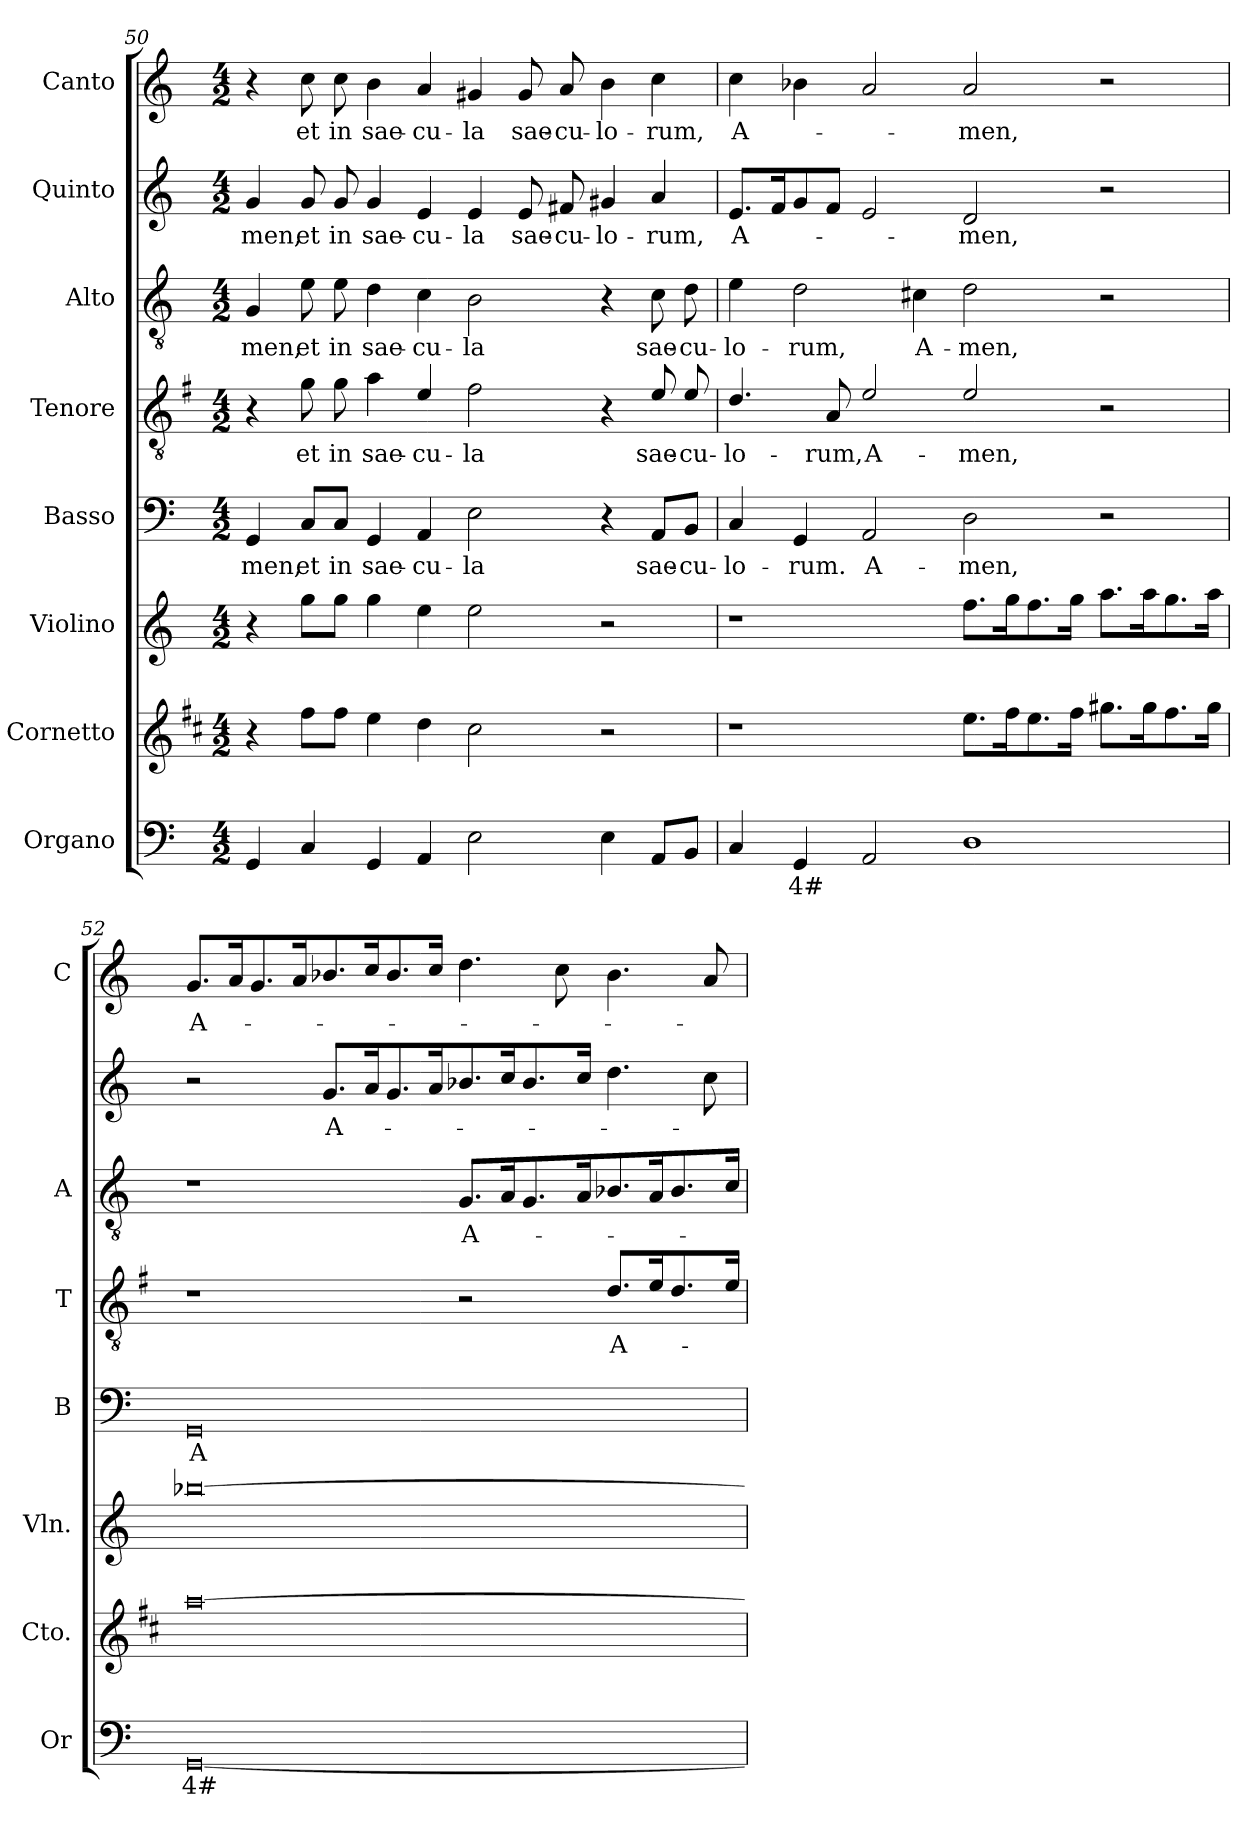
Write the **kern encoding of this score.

**kern	**text	**kern	**kern	**kern	**text	**kern	**text	**kern	**text	**kern	**text	**kern	**text
*part8	*part8	*part7	*part6	*part5	*part5	*part4	*part4	*part3	*part3	*part2	*part2	*part1	*part1
*staff8	*staff8	*staff7	*staff6	*staff5	*staff5	*staff4	*staff4	*staff3	*staff3	*staff2	*staff2	*staff1	*staff1
*I"Organo	*	*I"Cornetto	*I"Violino	*I"Basso	*	*I"Tenore	*	*I"Alto	*	*I"Quinto	*	*I"Canto	*
*I'Or	*	*I'Cto.	*I'Vln.	*I'B	*	*I'T	*	*I'A	*	*	*	*I'C	*
*clefF4	*	*clefG2	*clefG2	*clefF4	*	*clefGv2	*	*clefGv2	*	*clefG2	*	*clefG2	*
*	*	*ITrd1c2	*	*	*	*ITrd4c7	*	*	*	*	*	*	*
*k[]	*	*k[]	*k[]	*k[]	*	*k[]	*	*k[]	*	*k[]	*	*k[]	*
*C:	*	*C:	*C:	*C:	*	*C:	*	*C:	*	*C:	*	*C:	*
*M4/2	*	*M4/2	*M4/2	*M4/2	*	*M4/2	*	*M4/2	*	*M4/2	*	*M4/2	*
=50	=50	=50	=50	=50	=50	=50	=50	=50	=50	=50	=50	=50	=50
!	!	!	!	!	!LO:LY:b	!	!	!	!LO:LY:b	!	!LO:LY:b	!	!
4GG/	.	4r	4r	4GG/	-men,	4r	.	4G/	-men,	4g/	-men,	4r	.
!	!	!	!	!	!LO:LY:b	!	!LO:LY:b	!	!LO:LY:b	!	!LO:LY:b	!	!LO:LY:b
4C/	.	8ee\L	8gg\L	8C/L	et	8c\	et	8e\	et	8g/	et	8cc\	et
!	!	!	!	!	!LO:LY:b	!	!LO:LY:b	!	!LO:LY:b	!	!LO:LY:b	!	!LO:LY:b
.	.	8ee\J	8gg\J	8C/J	in	8c\	in	8e\	in	8g/	in	8cc\	in
!	!	!	!	!	!LO:LY:b	!	!LO:LY:b	!	!LO:LY:b	!	!LO:LY:b	!	!LO:LY:b
4GG/	.	4dd\	4gg\	4GG/	sae-	4d\	sae-	4d\	sae-	4g/	sae-	4b\	sae-
!	!	!	!	!	!LO:LY:b	!	!LO:LY:b	!	!LO:LY:b	!	!LO:LY:b	!	!LO:LY:b
4AA/	.	4cc\	4ee\	4AA/	-cu-	4A/	-cu-	4c\	-cu-	4e/	-cu-	4a/	-cu-
!	!	!	!	!	!LO:LY:b	!	!LO:LY:b	!	!LO:LY:b	!	!LO:LY:b	!	!LO:LY:b
2E\	.	2b\	2ee\	2E\	-la	2B\	-la	2B\	-la	4e/	-la	4g#X/	-la
!	!	!	!	!	!	!	!	!	!	!	!LO:LY:b	!	!LO:LY:b
.	.	.	.	.	.	.	.	.	.	8e/	sae-	8g#/	sae-
!	!	!	!	!	!	!	!	!	!	!	!LO:LY:b	!	!LO:LY:b
.	.	.	.	.	.	.	.	.	.	8f#X/	-cu-	8a/	-cu-
!	!	!	!	!	!	!	!	!	!	!	!LO:LY:b	!	!LO:LY:b
4E\	.	2r	2r	4r	.	4r	.	4r	.	4g#X/	-lo-	4b\	-lo-
!	!	!	!	!	!LO:LY:b	!	!LO:LY:b	!	!LO:LY:b	!	!LO:LY:b	!	!LO:LY:b
8AA/L	.	.	.	8AA/L	sae-	8A/	sae-	8c\	sae-	4a/	-rum,	4cc\	-rum,
!	!	!	!	!	!LO:LY:b	!	!LO:LY:b	!	!LO:LY:b	!	!	!	!
8BB/J	.	.	.	8BB/J	-cu-	8A/	-cu-	8d\	-cu-	.	.	.	.
=51	=51	=51	=51	=51	=51	=51	=51	=51	=51	=51	=51	=51	=51
!	!	!	!	!	!LO:LY:b	!	!LO:LY:b	!	!LO:LY:b	!	!LO:LY:b	!	!LO:LY:b
4C/	.	1r	1r	4C/	-lo-	4.G/	-lo-	4e\	-lo-	8.e/L	A-	4cc\	A-
.	.	.	.	.	.	.	.	.	.	16f/k	.	.	.
!	!LO:LY:b	!	!	!	!LO:LY:b	!	!	!	!LO:LY:b	!	!	!	!
4GG/	4#	.	.	4GG/	-rum.	.	.	2d\	-rum,	8g/	.	4b-X\	.
!	!	!	!	!	!	!	!LO:LY:b	!	!	!	!	!	!
.	.	.	.	.	.	8D/	-rum,	.	.	8f/J	.	.	.
!	!	!	!	!	!LO:LY:b	!	!LO:LY:b	!	!	!	!	!	!
2AA/	.	.	.	2AA/	A-	2A/	A-	.	.	2e/	.	2a/	.
!	!	!	!	!	!	!	!	!	!LO:LY:b	!	!	!	!
.	.	.	.	.	.	.	.	4c#X\	A-	.	.	.	.
!	!	!	!	!	!LO:LY:b	!	!LO:LY:b	!	!LO:LY:b	!	!LO:LY:b	!	!LO:LY:b
1D	.	8.dd\L	8.ff\L	2D\	-men,	2A/	-men,	2d\	-men,	2d/	-men,	2a/	-men,
.	.	16ee\k	16gg\k	.	.	.	.	.	.	.	.	.	.
.	.	8.dd\	8.ff\	.	.	.	.	.	.	.	.	.	.
.	.	16ee\Jk	16gg\Jk	.	.	.	.	.	.	.	.	.	.
.	.	8.ff#X\L	8.aa\L	2r	.	2r	.	2r	.	2r	.	2r	.
.	.	16ff#\k	16aa\k	.	.	.	.	.	.	.	.	.	.
.	.	8.ee\	8.gg\	.	.	.	.	.	.	.	.	.	.
.	.	16ff#\Jk	16aa\Jk	.	.	.	.	.	.	.	.	.	.
!!LO:PB:g=z
=52	=52	=52	=52	=52	=52	=52	=52	=52	=52	=52	=52	=52	=52
!	!LO:LY:b	!	!	!	!LO:LY:b	!	!	!	!	!	!	!	!LO:LY:b
[0GG	4#	[0gg	[0bb-X	0GG	A-	1r	.	1r	.	2r	.	8.g/L	A-
.	.	.	.	.	.	.	.	.	.	.	.	16a/k	.
.	.	.	.	.	.	.	.	.	.	.	.	8.g/	.
.	.	.	.	.	.	.	.	.	.	.	.	16a/k	.
!	!	!	!	!	!	!	!	!	!	!	!LO:LY:b	!	!
.	.	.	.	.	.	.	.	.	.	8.g/L	A-	8.b-X/	.
.	.	.	.	.	.	.	.	.	.	16a/k	.	16cc/k	.
.	.	.	.	.	.	.	.	.	.	8.g/	.	8.b-/	.
.	.	.	.	.	.	.	.	.	.	16a/k	.	16cc/Jk	.
!	!	!	!	!	!	!	!	!	!LO:LY:b	!	!	!	!
.	.	.	.	.	.	2r	.	8.G/L	A-	8.b-X/	.	4.dd\	.
.	.	.	.	.	.	.	.	16A/k	.	16cc/k	.	.	.
.	.	.	.	.	.	.	.	8.G/	.	8.b-/	.	.	.
.	.	.	.	.	.	.	.	.	.	.	.	8cc\	.
.	.	.	.	.	.	.	.	16A/k	.	16cc/Jk	.	.	.
!	!	!	!	!	!	!	!LO:LY:b	!	!	!	!	!	!
.	.	.	.	.	.	8.G/L	A-	8.B-X/	.	4.dd\	.	4.b-\	.
.	.	.	.	.	.	16A/k	.	16A/k	.	.	.	.	.
.	.	.	.	.	.	8.G/	.	8.B-/	.	.	.	.	.
.	.	.	.	.	.	.	.	.	.	8cc\	.	8a/	.
.	.	.	.	.	.	16A/Jk	.	16c/Jk	.	.	.	.	.
=	=	=	=	=	=	=	=	=	=	=	=	=	=
*-	*-	*-	*-	*-	*-	*-	*-	*-	*-	*-	*-	*-	*-
